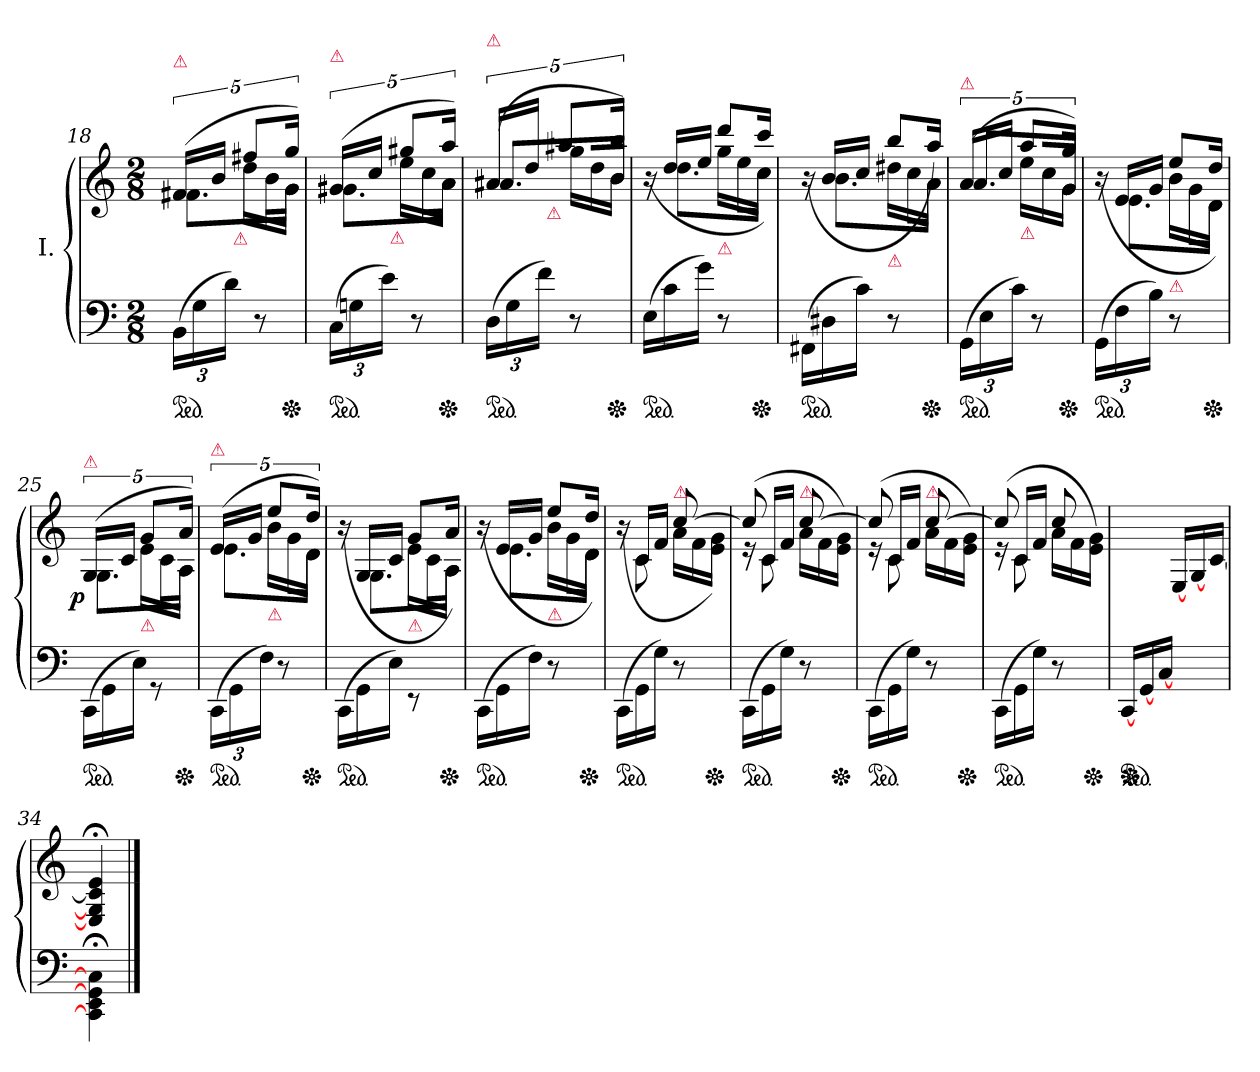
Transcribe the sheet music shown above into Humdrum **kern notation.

**kern	**kern	**dynam
*part1	*part1	*part1
*staff2	*staff1	*staff1/2
*I"I.	*	*
*clefF4	*clefG2	*
*k[]	*k[]	*
*M2/8	*M2/8	*
=18	=18	=18
*	*^	*
*	*	*Xtuplet	*
*	*	*^	*
!	!LO:TX:a:color=crimson:t=⚠	!	!	!
!LO:TX:a:color=crimson:t=⚠	!	!	!	!
*ped	*	*	*	*
(>24BBLL	(>20f#XLL	20ryy	10.f#X\L	.
24G	.	.	.	.
.	20bJJ	20ryy	.	.
24dJJ)	.	.	.	.
!	!LO:TX:b:color=crimson:t=⚠	!	!	!
.	10ff#XL	20dd\LL	.	.
8r	.	.	.	.
.	.	20b\	20ryy	.
*Xped	*	*	*	*
.	20ggJk)	20g\JJ	20g\Jk	.
=19	=19	=19	=19	=19
*	*tuplet	*Xtuplet	*	*
!	!LO:TX:a:color=crimson:t=⚠	!	!	!
!LO:TX:a:color=crimson:t=⚠	!	!	!	!
*ped	*	*	*	*
(>24CLL	(>20g#XLL	20ryy	10.g#X\L	.
24Gn	.	.	.	.
.	20ccJJ	20ryy	.	.
24eJJ)	.	.	.	.
!	!LO:TX:b:color=crimson:t=⚠	!	!	!
.	10gg#XL	20ee\LL	.	.
8r	.	.	.	.
.	.	20cc\	20ryy	.
*Xped	*	*	*	*
.	20aaJk)	20a\JJ	20a\Jk	.
=20	=20	=20	=20	=20
*	*tuplet	*Xtuplet	*	*
!	!LO:TX:a:color=crimson:t=⚠	!	!	!
!LO:TX:a:color=crimson:t=⚠	!	!	!	!
*ped	*	*	*	*
(>24DLL	(>20a#XLL	20ryy	10.a#XL	.
24G	.	.	.	.
.	20ddJJ	20ryy	.	.
24fJJ)	.	.	.	.
!	!LO:TX:b:color=crimson:t=⚠	!	!	!
.	10aa#XL	20gg\LL	.	.
8r	.	.	.	.
.	.	20dd\	20ryy	.
*Xped	*	*	*	*
.	20bbJk)	20b\JJ	20bJk	.
=21	=21	=21	=21	=21
*Xtuplet	*	*	*	*
*ped	*	*	*	*
(>24E\LL	(>24r	8ryy	24ryy	.
24c\	24dd/LL	.	12.dd\L	.
24g\JJ)	24ee/JJ	.	.	.
!	!LO:TX:b:color=crimson:t=⚠	!	!	!
8r	12dddL	24gg\LL	.	.
.	.	24ee\	24ryy	.
*Xped	*	*	*	*
.	24cccJk)	24cc\JJ	24ccJk	.
=22	=22	=22	=22	=22
*ped	*	*	*	*
(>24FF#X\LL	(>24r	8ryy	24ryy	.
24D#X\	24b/LL	.	12.b\L	.
24c\JJ)	24cc/JJ	.	.	.
!	!LO:TX:b:color=crimson:t=⚠	!	!	!
8r	12bbL	24dd#X\LL	.	.
.	.	24cc\	24ryy	.
*Xped	*	*	*	*
.	24aaJk)	24a\JJ	24a\Jk	.
=23	=23	=23	=23	=23
*tuplet	*tuplet	*Xtuplet	*	*
!	!LO:TX:a:color=crimson:t=⚠	!	!	!
!LO:TX:a:color=crimson:t=⚠	!	!	!	!
*ped	*	*	*	*
(>24GG\LL	(>20aLL	20ryy	10.aL	.
24E\	.	.	.	.
.	20ccJJ	20ryy	.	.
24c\JJ)	.	.	.	.
!	!LO:TX:b:color=crimson:t=⚠	!	!	!
.	10aaL	20ee\LL	.	.
8r	.	.	.	.
.	.	20cc\	20ryy	.
*Xped	*	*	*	*
.	20ggJk)	20g\JJ	20gJk	.
=24	=24	=24	=24	=24
!LO:TX:a:color=crimson:t=⚠	!	!	!	!
*ped	*	*	*	*
(>24GG\LL	(>24r	8ryy	24ryy	.
24F\	24eLL	.	12.e\L	.
24B\JJ)	24gJJ	.	.	.
!	!LO:TX:b:color=crimson:t=⚠	!	!	!
8r	12eeL	24b\LL	.	.
.	.	24g\	24ryy	.
*Xped	*	*	*	*
.	24ddJk)	24d\JJ	24d\Jk	.
=25	=25	=25	=25	=25
*Xtuplet	*tuplet	*Xtuplet	*	*
!	!LO:TX:a:color=crimson:t=⚠	!	!	!
!	!	!	!	!LO:DY:rj
*ped	*	*	*	*
(>24CC\LL	(>20G/LL	20ryy	10.G\L	p
24GG\	.	.	.	.
.	20cJJ	20ryy	.	.
24E\JJ)	.	.	.	.
!	!LO:TX:b:color=crimson:t=⚠	!	!	!
.	10gL	20e\LL	.	.
8rGG	.	.	.	.
.	.	20c\	20ryy	.
*Xped	*	*	*	*
.	20aJk)	20A\JJ	20A\Jk	.
=26	=26	=26	=26	=26
*tuplet	*tuplet	*Xtuplet	*	*
!	!LO:TX:a:color=crimson:t=⚠	!	!	!
!LO:TX:a:color=crimson:t=⚠	!	!	!	!
*ped	*	*	*	*
(>24CC\LL	(>20eLL	20ryy	10.e\L	.
24GG\	.	.	.	.
.	20gJJ	20ryy	.	.
24F\JJ)	.	.	.	.
!	!LO:TX:b:color=crimson:t=⚠	!	!	!
.	10eeL	20b\LL	.	.
8r	.	.	.	.
.	.	20g\	20ryy	.
*Xped	*	*	*	*
.	20ddJk)	20d\JJ	20d\Jk	.
=27	=27	=27	=27	=27
*Xtuplet	*	*	*	*
*ped	*	*	*	*
(>24CCLL	(>24r	8ryy	24ryy	.
24GG\	24G/LL	.	12.G\L	.
24E\JJ)	24cJJ	.	.	.
!	!LO:TX:b:color=crimson:t=⚠	!	!	!
8rEE	12gL	24e\LL	.	.
.	.	24c\	24ryy	.
*Xped	*	*	*	*
.	24aJk)	24A\JJ	24A\Jk	.
=28	=28	=28	=28	=28
*ped	*	*	*	*
(>24CC\LL	(>24r	8rcyy	24rAyy	.
24GG\	24eLL	.	12.e\L	.
24F\JJ)	24gJJ	.	.	.
!	!LO:TX:b:color=crimson:t=⚠	!	!	!
8r	12eeL	24b\LL	.	.
.	.	24g\	24ryy	.
*Xped	*	*	*	*
.	24ddJk)	24d\JJ	24d\Jk	.
*	*	*v	*v	*
=29	=29	=29	=29
*ped	*	*	*
(>24CC\LL	24ryy	(>24r	.
24GG\	24cLL	12c	.
24G\JJ)	24fJJ	.	.
!	!LO:TX:a:color=crimson:t=⚠	!	!
8r	[8cc/	24aLL	.
.	.	24f	.
*Xped	*	*	*
.	.	24e 24gJJ)	.
=30	=30	=30	=30
*	*	*^	*
*ped	*	*	*	*
(>24CC\LL	(>8cc/]	24re	24ryy	.
24GG\	.	24c/LL	12c\	.
24G\JJ)	.	24f/JJ	.	.
!	!LO:TX:a:color=crimson:t=⚠	!	!	!
8r	[8cc	24aLL	8ryy	.
.	.	24f	.	.
*Xped	*	*	*	*
.	.	24e 24gJJ)	.	.
=31	=31	=31	=31	=31
*ped	*	*	*	*
(>24CC\LL	(>8cc/]	24re	24ryy	.
24GG\	.	24c/LL	12c\	.
24G\JJ)	.	24f/JJ	.	.
!	!LO:TX:a:color=crimson:t=⚠	!	!	!
8r	[8cc	24aLL	8ryy	.
.	.	24f	.	.
*Xped	*	*	*	*
.	.	24e 24gJJ)	.	.
=32	=32	=32	=32	=32
*ped	*	*	*	*
(>24CC\LL	(>8cc/]	24re	24ryy	.
24GG\	.	24c/LL	12c\	.
24G\JJ)	.	24f/JJ	.	.
8r	8cc	24aLL	8ryy	.
.	.	24f	.	.
*Xped	*	*	*	*
.	.	24e 24gJJ)	.	.
*	*v	*v	*v	*
=33	=33	=33
*ped	*	*
*Xped	*	*
[<24CC/LL	8ryy	.
[<24GG/	.	.
[<24C/JJ	.	.
8ryy	[<24E/LL	.
.	[>24G/	.
.	[<24c/JJ	.
=34	=34	=34
4CC];\ 4EE;\ 4GG];\ 4C];\	4E];</ 4G];</ 4c];</ 4e;</	.
==	==	==
*-	*-	*-
